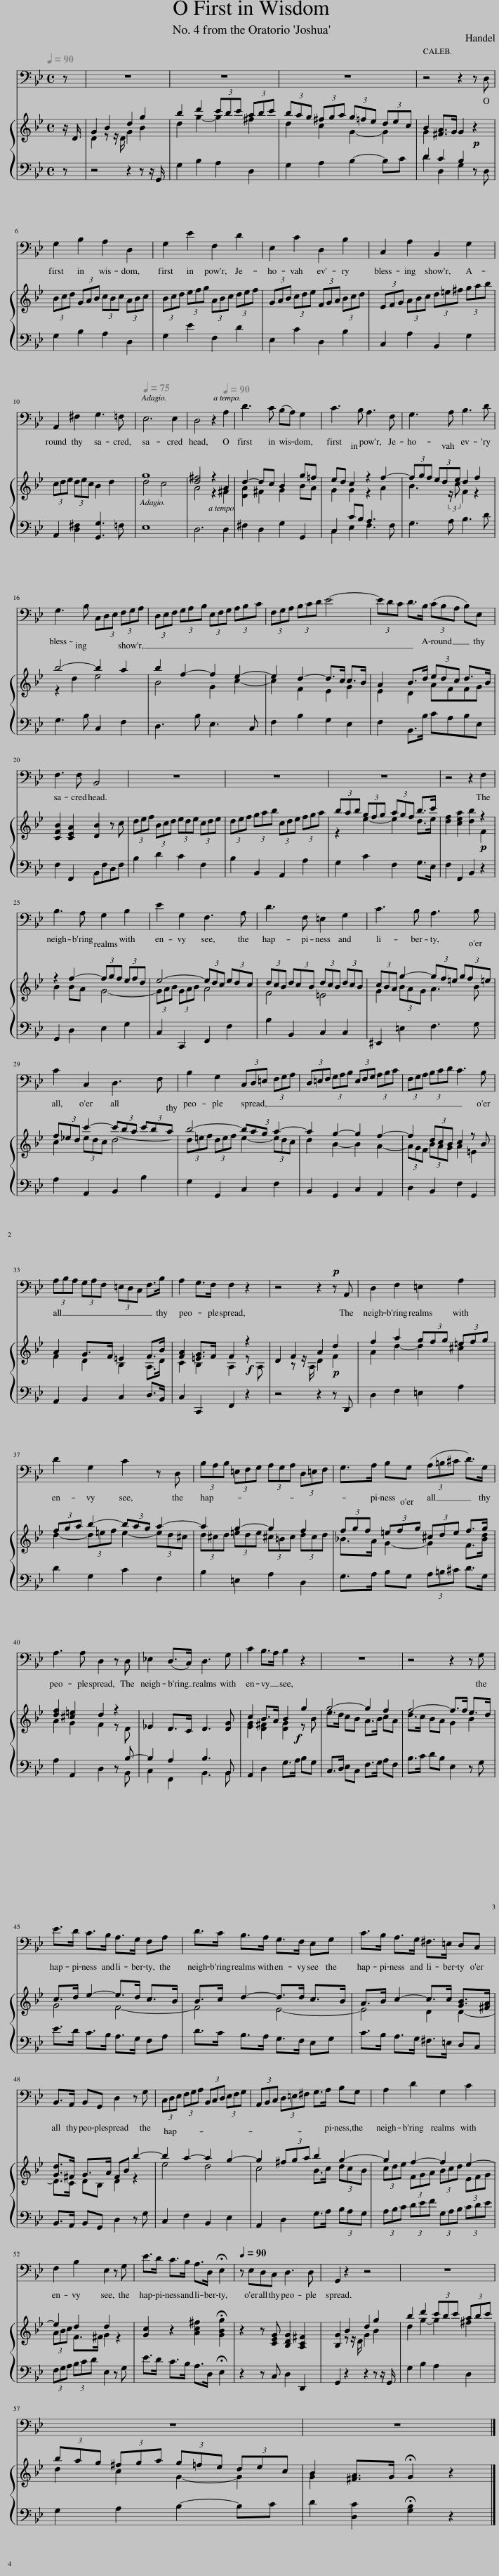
X:1
%%score 1 { ( 2 4 ) | ( 3 5 ) }
L:1/8
Q:1/4=90
M:4/4
I:linebreak $
K:Bb
V:1 bass
V:2 treble
V:4 treble
V:3 bass
V:5 bass
V:1
 z | z8 | z8 | z8 | z4 z2 z D, |$ %5
 G,2 B,2 A,2 D,2 | G,2 E2 F,2 D2 | E,2 C2 D,2 B,2 | C,2 A,2 B,,2 G,2 |$ A,,2 ^F,2 G,3 =F, | %10
[Q:1/4=75] E,6 E,2 | D,4 z2[Q:1/4=90] A,2 | D3 C (B,A,) G,2 | C3 B, A,3 F, | G,3 A, B,3 D |$ %15
 G,3 B, (3C,D,E, (3F,G,A, | (3D,E,F, (3G,A,B, (3E,F,G, (3A,B,C | (3F,G,A, (3B,CD E4- | (3EDC D>B, (3(CB,A, B,)E, |$ F,3 F, B,,4 | %20
 z8 | z8 | z8 | z4 z2 F,2 |$ B,3 A, G,2 B,2 | %25
 E2 G,2 F,3 A, | D3 F, =E,2 G,2 | C3 B, A,3 B, |$ C2 C,2 D,3 F, | B,2 G,2 (3C,D,=E, (3F,G,A, | %30
 (3D,=E,F, (3G,A,B, (3E,F,G, (3A,B,C | (3F,G,A, (3B,CD C3 B, |$ (3A,B,A, (3G,A,F, (3=E,D,C, F,>B, | A,2 G,>F, F,2 z2 | z4 z2!p! z A,, | %35
 D,2 F,2 =E,2 A,2 |$ D2 G,2 C2 z D, | (3B,A,B, (3=E,F,G, (3A,G,A, (3D,=E,F, | G,>A, B,G, (3(A,=B,^C D>)G, |$ A,3 A, D,2 z D, | %40
 _E,2 (D,>C,) D,3 G, | C2 B,>A, B,2!f! z2 | z8 | z4 z2 z G, |$ E>D C>B, A,>G, F,A, | %45
 D>C B,>A, G,>F, E,G, | C>B, A,>G, ^F,>=E, D,C, |$ B,,>A,, B,,G,, D,2 z G, | (3C,D,E, (3F,G,A, (3B,,C,D, (3E,F,G, | (3A,,B,,C, (3D,=E,^F, G,>A, B,G, | %50
 A,2 D2 G,2 C2 |$ F,2 B,2 E,2 z G, | E>D C>B, A,>D, !fermata!E,2 |[Q:1/4=90] z E,D,C, D,3 D, | G,,2 z2 z4 | %55
 z8 |$ z8 | z8 |] %58
V:2
 z/ D/ | G2 B2 d2 g2 | b2 d'2 (3c'bc' (3abc' | (3bag (3^fga (3g=fe (3dec | B2 [^FA]>G G2!p! z2 |$ %5
 (3Bcd (3GAB (3cBc (3ABc | (3Bcd (3efg (3ABc (3def | (3GAB (3cde (3FGA (3Bcd | (3EFG (3ABc (3d=e^f (3gab |$ (3cde (3dec B2 d2 | %10
 g8 | [d^f]4 z2 A2 | d2- dc B2 g=f | ed c2 z2 f2- | (3fgf (3ede d2 f2 |$ %15
 b4- b2 a2 | b2 f2- f2 e2- | e2 d2- d>c c>B | A2 B>d (3edc d>B |$ [CFB]2 [CEA]2 [DB]2 z c | %20
 (3def (3Bcd (3ede (3cde | (3def (3gab (3cde (3fga | (3bab (3gfg (3agf b>c' | [df]2 [cea]2 [db]2!p! z2 |$ z2 f2- (3fgf (3efd | %25
 e4- (3edc (3edc | (3dcB (3dcB (3dcB (3dcB | (3cBA g2- (3gf=e (3gf=e |$ (3f_ed c'2- (3(c'ba (3c'ba) | b4- (3bag a2- | %30
 a2 g2- g2 f2- | f2 (3dcB c2 z B |$ A2 G>F =E2 F>B | [FA]2 [=EG]>F F2!f! z2 | D2 F2 A2!p! d2 | %35
 f2 a2 (3gfg (3=efg |$ (3fga b2- (3bag a2- | a2 g2- g2 f2 | (3fgf (3=efg (3^cde f>g |$ [df]2 [^c=e]2 d2 z2 | %40
 _E2 D>C D3 [DG] | c2 B>A B2 g2!f! | g4- g2 f2 | f4- f>f e>d |$ c>d e2- e>d c>B | %45
 B>c d2- d>d c>B | A>B c2- c>c [GB]>[^FA] |$ [Gd]>^F G>A FB b2- | b2 a2- a2 g2- | g2 (3^fga b2 g2- | %50
 g2 f2- f2 e2- |$ e2 d2 d2 z2 | [Gc]2 z2 [Ac^f]2 !fermata![GBg]2 | z2 z [CEG] [B,DG]2 [A,C^F]2 | [B,G]2 B2 d2 g2 | %55
 b2 d'2 (3c'bc' (3abc' |$ (3bag (3^fga (3g=fe (3dec | B2 [^FA]>G !fermata!G2 z2 |] %58
V:3
 z | z4 z2 z z/ G,,/ | G,2 B,2 A,2 D,2 | G,2 A,2 B,2- B,C | D2 C2 B,2 z D, |$ %5
 G,2 B,2 A,2 D,2 | G,2 E2 F,2 D2 | E,2 C2 D,2 B,2 | C,2 A,2 B,,2 G,2 |$ A,,2 [D,^F,]2 [G,,G,]3 =F, | %10
 E,8 | D,6 D,2 | ^F,2 D,2 G,2 G,,2 | C,2 CB, A,3 F, | G,3 A, B,3 D |$ %15
 G,3 B, C,2 F,2 | D,3 B, E,3 C, | F,2 B,2 G,2 E,2 | F,2 B,,>B, CA,B,E, |$ F,2 F,,2 B,,F,D,F, | %20
 B,2 D2 C2 F,2 | B,2 B,,2 A,,2 A,2 | G,2 C2 F,2 G,>E, | F,2 F,,2 B,,2 z2 |$ G,,2 D,2 E,2 G,2 | %25
 C,2 C,,2 F,,2 F,2 | B,2 B,,2 C,2 C,2 | ^E,,2 =E,2 F,3 G, |$ A,2 A,,2 B,,2 B,2 | G,2 G,,2 C,2 F,2 | %30
 B,,2 G,,2 C,2 A,,2 | D,2 B,,2 F,2 G,,2 |$ A,,2 B,,2 C,2 D,>B,, | C,2 C,,2 F,,2 z2 | z4 z2 z D,, | %35
 D,2 F,2 =E,2 A,2 |$ D2 G,2 C2 F,2 | B,2 =E,2 A,2 D,2 | G,>A, B,G, (3A,=B,^C D>G, |$ A,2 A,,2 D,2 z B,- | %40
 B,2 A,2 B,3 B,, | A,,2 D,2 G,>A, B,G, | C,>D, E,C, F,>G, A,F, | B,>C DB, E,2 z G, |$ E>D C>B, A,>G, F,A, | %45
 D>C B,>A, G,>F, E,G, | C>B, A,>G, ^F,>=E, D,C, |$ B,,>A,, B,,G,, D,2 z G, | C,2 F,2 B,,2 E,2 | A,,2 D,2 G,>A, (3B,A,G, | %50
 (3A,B,C (3DEF (3G,A,B, (3CDE |$ (3F,G,A, (3B,CD E,2 z G, | E>D C>B, A,>D, !fermata!E,2 | z2 z C, D,2 D,,2 | G,,2 z2 z2 z z/ G,,/ | %55
 G,2 B,2 A,2 D,2 |$ G,2 A,2 B,2- B,C | D2 [D,C]2 !fermata![G,B,]2 z2 |] %58
V:4
 x | D2 z z/ D/ G2 B2 | d2 g2- g2 ^f2 | d2 c2 G2- G2 | G2 x6 |$ %5
 x8 | x8 | x8 | x8 |$ x8 | %10
 d4 c4 | A4 z2 ^F2 | [DA]2 ^F2 G2 BA | G2 G2 z2 A2 | B3 (3:2:2z/ c F2 z2 |$ %15
 z2 d2 e4 | B4 G2 c2- | c2 F2 E2 G2 | E2 D2 AFFG |$ x8 | %20
 x8 | x8 | z2 e2- e2 d>e | x6 F2 |$ B2 BA G4- | %25
 (3GAB (3GAB A4 | F4 =E4 | G2 (3BAG A3 B |$ c2 (3edc d4 | (3d=ef (3def e2- (3edc | %30
 d2 B2- B2 A2- | (3AGF (3BAG A2 =E2 |$ F2 D2 B,2 A,>D | C2 B,2 A,2 z A, | x2 z z/ A,/ D2 F2 | %35
 A2 d2- d2 ^c2 |$ d2- (3d=ef e2- (3ed^c | (3d^cd (3=ede (3^c=Bc (3dcd | _B>A G2- G2 F>[Bd] |$ A2 G2 F2 z D | %40
 x8 | [EG]2 [D^F]2 [DG]2 z B | e>d cB A>B cA | d>c BA G2 B2 |$ G4 F4- | %45
 F4 E4- | E4 D2 D2- |$ D>C DB, D2 z2 | e4 d4 | c4 B>c (3dcB | %50
 (3cde (3FGA (3Bcd (3EFG |$ (3ABc F>^F G2 x2 | x8 | x8 | x2 z z/ D/ G2 B2 | %55
 d2 g2- g2 ^f2 |$ d2 c2 G2- G2 | G2 x6 |] %58
V:5
 x | x8 | x8 | x8 | D2 D,2 G,2 x2 |$ %5
 x8 | x8 | x8 | x8 |$ x8 | %10
 x8 | x8 | x8 | C,2 E,2 F,3 x | x8 |$ %15
 x8 | x8 | x8 | x8 |$ x8 | %20
 x8 | x8 | x8 | x8 |$ x8 | %25
 x8 | x8 | x8 |$ x8 | x8 | %30
 x8 | x8 |$ x8 | x8 | x8 | %35
 x8 |$ x8 | x8 | x8 |$ x7 B,, | %40
 C,2 F,,2 B,,3 B,, | x8 | x8 | x8 |$ x8 | %45
 x8 | x8 |$ x8 | x8 | x8 | %50
 x8 |$ x8 | x8 | x8 | x8 | %55
 x8 |$ x8 | x8 |] %58
